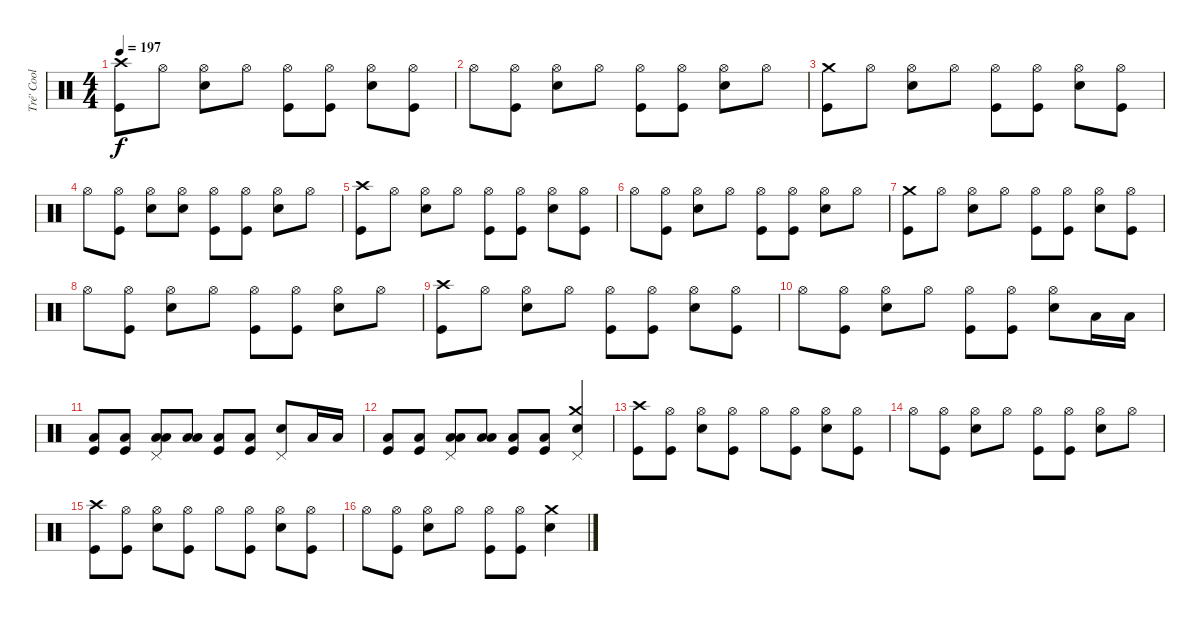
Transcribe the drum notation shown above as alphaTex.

\track ("Tré' Cool" "Tré' Cool") {instrument percussion}
\staff {score}
\articulation defaults
\ts (4 4)
\tempo 197
\clef neutral
\ks c
("Crash high (hit)" "Kick (hit)").8{dy f} "Hi-Hat (open)".8 ("Hi-Hat (open)" "Electric Snare (hit)").8 "Hi-Hat (open)".8 ("Hi-Hat (open)" "Kick (hit)").8 ("Hi-Hat (open)" "Kick (hit)").8 ("Hi-Hat (open)" "Electric Snare (hit)").8 ("Hi-Hat (open)" "Kick (hit)").8 |
"Hi-Hat (open)".8 ("Hi-Hat (open)" "Kick (hit)").8 ("Hi-Hat (open)" "Electric Snare (hit)").8 "Hi-Hat (open)".8 ("Hi-Hat (open)" "Kick (hit)").8 ("Hi-Hat (open)" "Kick (hit)").8 ("Hi-Hat (open)" "Electric Snare (hit)").8 "Hi-Hat (open)".8 |
("Crash medium (hit)" "Kick (hit)").8 "Hi-Hat (open)".8 ("Hi-Hat (open)" "Electric Snare (hit)").8 "Hi-Hat (open)".8 ("Hi-Hat (open)" "Kick (hit)").8 ("Hi-Hat (open)" "Kick (hit)").8 ("Hi-Hat (open)" "Electric Snare (hit)").8 ("Hi-Hat (open)" "Kick (hit)").8 |
"Hi-Hat (open)".8 ("Hi-Hat (open)" "Kick (hit)").8 ("Hi-Hat (open)" "Electric Snare (hit)").8 ("Hi-Hat (open)" "Electric Snare (hit)").8 ("Hi-Hat (open)" "Kick (hit)").8 ("Hi-Hat (open)" "Kick (hit)").8 ("Hi-Hat (open)" "Electric Snare (hit)").8 "Hi-Hat (open)".8 |
("Crash high (hit)" "Kick (hit)").8 "Hi-Hat (open)".8 ("Hi-Hat (open)" "Electric Snare (hit)").8 "Hi-Hat (open)".8 ("Hi-Hat (open)" "Kick (hit)").8 ("Hi-Hat (open)" "Kick (hit)").8 ("Hi-Hat (open)" "Electric Snare (hit)").8 ("Hi-Hat (open)" "Kick (hit)").8 |
"Hi-Hat (open)".8 ("Hi-Hat (open)" "Kick (hit)").8 ("Hi-Hat (open)" "Electric Snare (hit)").8 "Hi-Hat (open)".8 ("Hi-Hat (open)" "Kick (hit)").8 ("Hi-Hat (open)" "Kick (hit)").8 ("Hi-Hat (open)" "Electric Snare (hit)").8 "Hi-Hat (open)".8 |
("Crash medium (hit)" "Kick (hit)").8 "Hi-Hat (open)".8 ("Hi-Hat (open)" "Electric Snare (hit)").8 "Hi-Hat (open)".8 ("Hi-Hat (open)" "Kick (hit)").8 ("Hi-Hat (open)" "Kick (hit)").8 ("Hi-Hat (open)" "Electric Snare (hit)").8 ("Hi-Hat (open)" "Kick (hit)").8 |
"Hi-Hat (open)".8 ("Hi-Hat (open)" "Kick (hit)").8 ("Hi-Hat (open)" "Electric Snare (hit)").8 "Hi-Hat (open)".8 ("Hi-Hat (open)" "Kick (hit)").8 ("Hi-Hat (open)" "Kick (hit)").8 ("Hi-Hat (open)" "Electric Snare (hit)").8 "Hi-Hat (open)".8 |
("Crash high (hit)" "Kick (hit)").8 "Hi-Hat (open)".8 ("Hi-Hat (open)" "Electric Snare (hit)").8 "Hi-Hat (open)".8 ("Hi-Hat (open)" "Kick (hit)").8 ("Hi-Hat (open)" "Kick (hit)").8 ("Hi-Hat (open)" "Electric Snare (hit)").8 ("Hi-Hat (open)" "Kick (hit)").8 |
"Hi-Hat (open)".8 ("Hi-Hat (open)" "Kick (hit)").8 ("Hi-Hat (open)" "Electric Snare (hit)").8 "Hi-Hat (open)".8 ("Hi-Hat (open)" "Kick (hit)").8 ("Hi-Hat (open)" "Kick (hit)").8 ("Hi-Hat (open)" "Electric Snare (hit)").8 "Low Floor Tom (hit)".16 "Low Floor Tom (hit)".16 |
("Low Floor Tom (hit)" "Kick (hit)").8 ("Low Floor Tom (hit)" "Kick (hit)").8 ("Low Tom (hit)" "Low Floor Tom (hit)" "Pedal Hi-Hat (hit)").8 ("Low Tom (hit)" "Low Floor Tom (hit)").8 ("Low Floor Tom (hit)" "Kick (hit)").8 ("Low Floor Tom (hit)" "Kick (hit)").8 ("Electric Snare (hit)" "Pedal Hi-Hat (hit)").8 "Low Floor Tom (hit)".16 "Low Floor Tom (hit)".16 |
("Low Floor Tom (hit)" "Kick (hit)").8 ("Low Floor Tom (hit)" "Kick (hit)").8 ("Low Tom (hit)" "Low Floor Tom (hit)" "Pedal Hi-Hat (hit)").8 ("Low Tom (hit)" "Low Floor Tom (hit)").8 ("Low Floor Tom (hit)" "Kick (hit)").8 ("Low Floor Tom (hit)" "Kick (hit)").8 ("Crash medium (hit)" "Electric Snare (hit)" "Pedal Hi-Hat (hit)").4 |
("Crash high (hit)" "Kick (hit)").8 ("Hi-Hat (open)" "Kick (hit)").8 ("Hi-Hat (open)" "Electric Snare (hit)").8 ("Hi-Hat (open)" "Kick (hit)").8 "Hi-Hat (open)".8 ("Hi-Hat (open)" "Kick (hit)").8 ("Hi-Hat (open)" "Electric Snare (hit)").8 ("Hi-Hat (open)" "Kick (hit)").8 |
"Hi-Hat (open)".8 ("Hi-Hat (open)" "Kick (hit)").8 ("Hi-Hat (open)" "Electric Snare (hit)").8 "Hi-Hat (open)".8 ("Hi-Hat (open)" "Kick (hit)").8 ("Hi-Hat (open)" "Kick (hit)").8 ("Hi-Hat (open)" "Electric Snare (hit)").8 "Hi-Hat (open)".8 |
("Crash high (hit)" "Kick (hit)").8 ("Hi-Hat (open)" "Kick (hit)").8 ("Hi-Hat (open)" "Electric Snare (hit)").8 ("Hi-Hat (open)" "Kick (hit)").8 "Hi-Hat (open)".8 ("Hi-Hat (open)" "Kick (hit)").8 ("Hi-Hat (open)" "Electric Snare (hit)").8 ("Hi-Hat (open)" "Kick (hit)").8 |
"Hi-Hat (open)".8 ("Hi-Hat (open)" "Kick (hit)").8 ("Hi-Hat (open)" "Electric Snare (hit)").8 "Hi-Hat (open)".8 ("Hi-Hat (open)" "Kick (hit)").8 ("Hi-Hat (open)" "Kick (hit)").8 ("Crash medium (hit)" "Electric Snare (hit)").4
